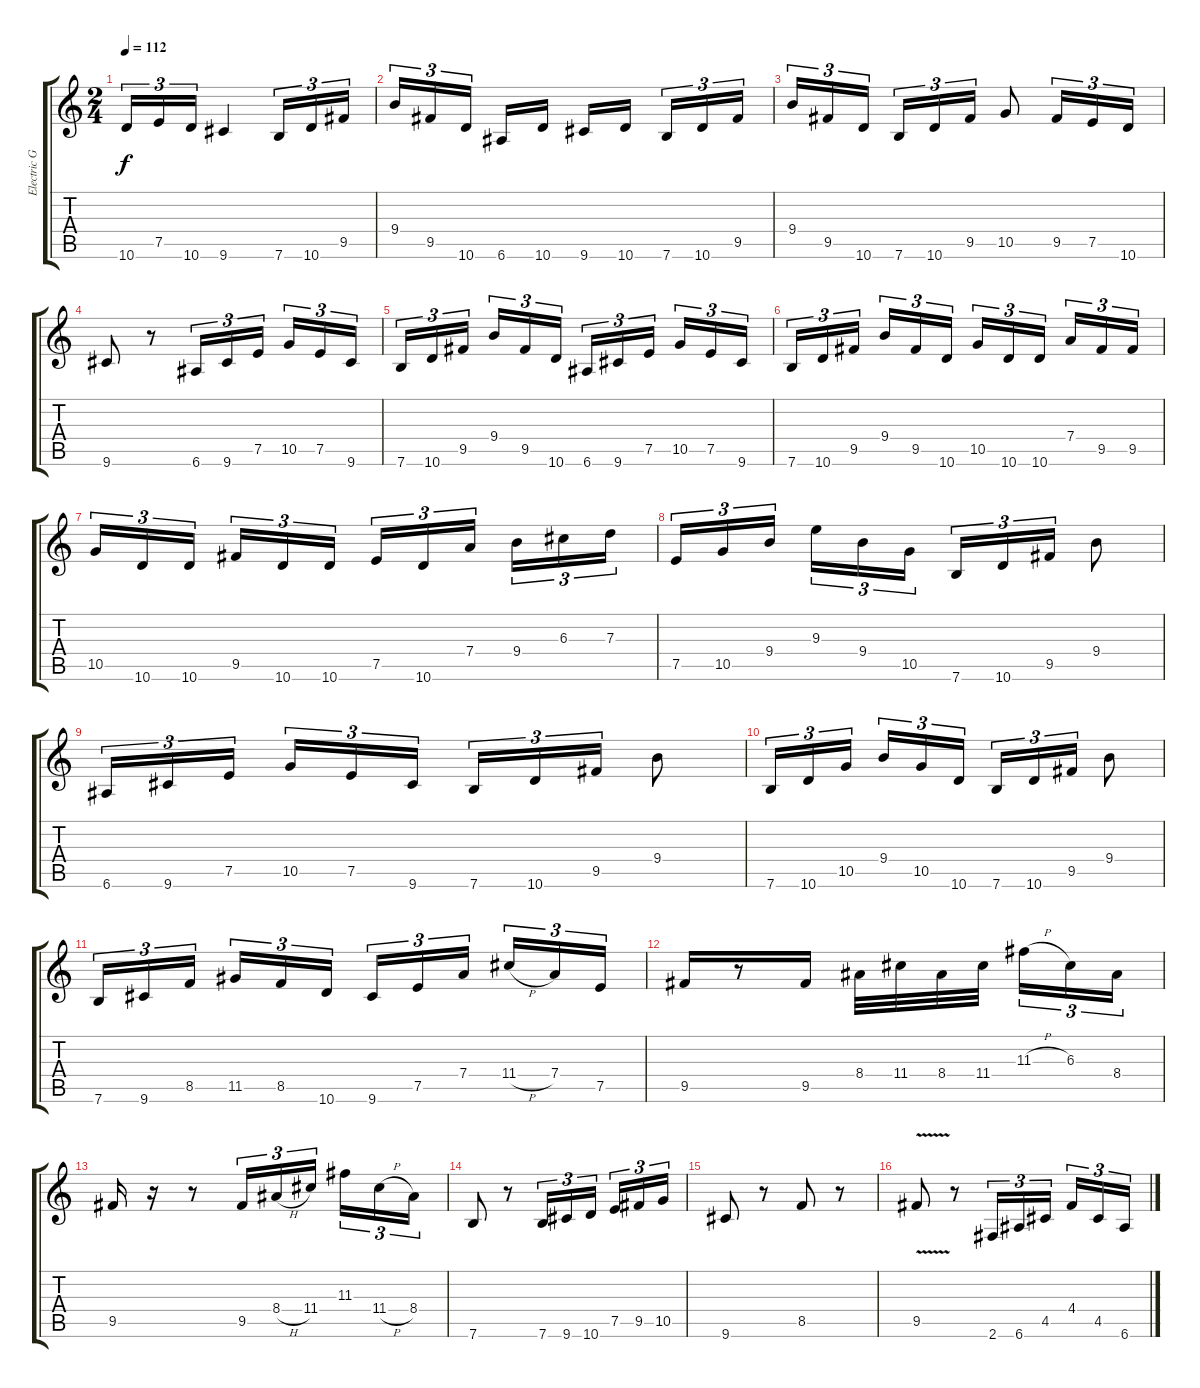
\track ("Electric Guitar 2" "Electric G") {instrument electricguitarjazz}
\staff {score tabs}
\tuning (E4 B3 G3 D3 A2 E2) {hide}
\ts (2 4)
\tempo 112
\clef g2
\ks c
10.6.16{tu (3 2) dy f} 7.5.16{tu (3 2)} 10.6.16{tu (3 2)} 9.6.4 7.6.16{tu (3 2)} 10.6.16{tu (3 2)} 9.5.16{tu (3 2)} |
9.4.16{tu (3 2)} 9.5.16{tu (3 2)} 10.6.16{tu (3 2) beam splitsecondary} 6.6.16 10.6.16 9.6.16 10.6.16{beam splitsecondary} 7.6.16{tu (3 2)} 10.6.16{tu (3 2)} 9.5.16{tu (3 2)} |
9.4.16{tu (3 2)} 9.5.16{tu (3 2)} 10.6.16{tu (3 2) beam splitsecondary} 7.6.16{tu (3 2)} 10.6.16{tu (3 2)} 9.5.16{tu (3 2)} 10.5.8 9.5.16{tu (3 2)} 7.5.16{tu (3 2)} 10.6.16{tu (3 2)} |
9.6.8 r.8 6.6.16{tu (3 2)} 9.6.16{tu (3 2)} 7.5.16{tu (3 2) beam splitsecondary} 10.5.16{tu (3 2)} 7.5.16{tu (3 2)} 9.6.16{tu (3 2)} |
7.6.16{tu (3 2)} 10.6.16{tu (3 2)} 9.5.16{tu (3 2) beam splitsecondary} 9.4.16{tu (3 2)} 9.5.16{tu (3 2)} 10.6.16{tu (3 2)} 6.6.16{tu (3 2)} 9.6.16{tu (3 2)} 7.5.16{tu (3 2) beam splitsecondary} 10.5.16{tu (3 2)} 7.5.16{tu (3 2)} 9.6.16{tu (3 2)} |
7.6.16{tu (3 2)} 10.6.16{tu (3 2)} 9.5.16{tu (3 2) beam splitsecondary} 9.4.16{tu (3 2)} 9.5.16{tu (3 2)} 10.6.16{tu (3 2)} 10.5.16{tu (3 2)} 10.6.16{tu (3 2)} 10.6.16{tu (3 2) beam splitsecondary} 7.4.16{tu (3 2)} 9.5.16{tu (3 2)} 9.5.16{tu (3 2)} |
10.5.16{tu (3 2)} 10.6.16{tu (3 2)} 10.6.16{tu (3 2) beam splitsecondary} 9.5.16{tu (3 2)} 10.6.16{tu (3 2)} 10.6.16{tu (3 2)} 7.5.16{tu (3 2)} 10.6.16{tu (3 2)} 7.4.16{tu (3 2) beam splitsecondary} 9.4.16{tu (3 2)} 6.3.16{tu (3 2)} 7.3.16{tu (3 2)} |
7.5.16{tu (3 2)} 10.5.16{tu (3 2)} 9.4.16{tu (3 2) beam splitsecondary} 9.3.16{tu (3 2)} 9.4.16{tu (3 2)} 10.5.16{tu (3 2)} 7.6.16{tu (3 2)} 10.6.16{tu (3 2)} 9.5.16{tu (3 2)} 9.4.8 |
6.6.16{tu (3 2)} 9.6.16{tu (3 2)} 7.5.16{tu (3 2) beam splitsecondary} 10.5.16{tu (3 2)} 7.5.16{tu (3 2)} 9.6.16{tu (3 2)} 7.6.16{tu (3 2)} 10.6.16{tu (3 2)} 9.5.16{tu (3 2)} 9.4.8 |
7.6.16{tu (3 2)} 10.6.16{tu (3 2)} 10.5.16{tu (3 2) beam splitsecondary} 9.4.16{tu (3 2)} 10.5.16{tu (3 2)} 10.6.16{tu (3 2)} 7.6.16{tu (3 2)} 10.6.16{tu (3 2)} 9.5.16{tu (3 2)} 9.4.8 |
7.6.16{tu (3 2)} 9.6.16{tu (3 2)} 8.5.16{tu (3 2) beam splitsecondary} 11.5.16{tu (3 2)} 8.5.16{tu (3 2)} 10.6.16{tu (3 2)} 9.6.16{tu (3 2)} 7.5.16{tu (3 2)} 7.4.16{tu (3 2) beam splitsecondary} 11.4{h}.16{tu (3 2)} 7.4.16{tu (3 2)} 7.5.16{tu (3 2)} |
9.5.16 r.8 9.5.16 8.4.32 11.4.32 8.4.32 11.4.32{beam splitsecondary} 11.3{h}.16{tu (3 2)} 6.3.16{tu (3 2)} 8.4.16{tu (3 2)} |
9.5.16 r.16 r.8 9.5.16{tu (3 2)} 8.4{h}.16{tu (3 2)} 11.4.16{tu (3 2) beam splitsecondary} 11.3.16{tu (3 2)} 11.4{h}.16{tu (3 2)} 8.4.16{tu (3 2)} |
7.6.8 r.8 7.6.16{tu (3 2)} 9.6.16{tu (3 2)} 10.6.16{tu (3 2) beam splitsecondary} 7.5.16{tu (3 2)} 9.5.16{tu (3 2)} 10.5.16{tu (3 2)} |
9.6.8 r.8 8.5.8 r.8 |
9.5{v}.8 r.8 2.6.16{tu (3 2)} 6.6.16{tu (3 2)} 4.5.16{tu (3 2) beam splitsecondary} 4.4.16{tu (3 2)} 4.5.16{tu (3 2)} 6.6.16{tu (3 2)}
